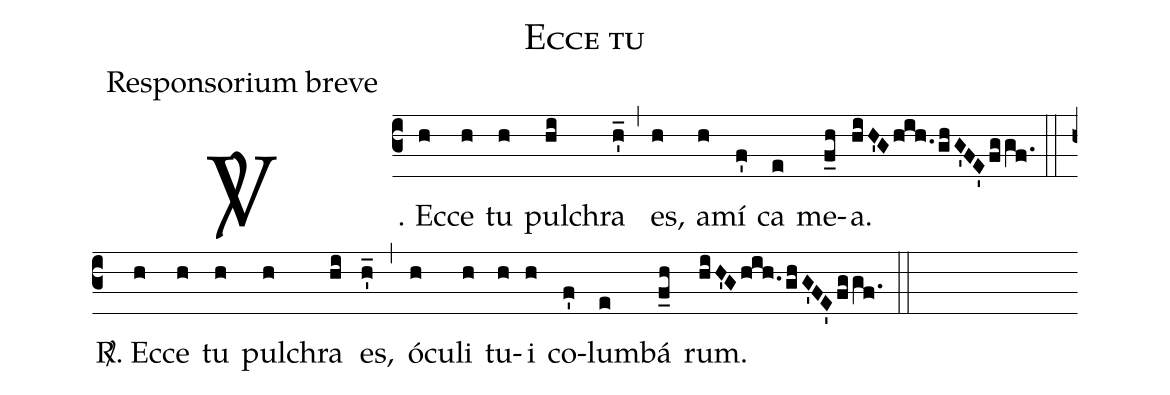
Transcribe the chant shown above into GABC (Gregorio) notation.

name:Ecce tu;
office-part:Responsorium breve;
%%
(c3)<sp>V/</sp>. Ec(h)ce(h) tu(h) pul(hi)chra(h'_) (,) es,(h) a(h)mí(f') ca(e) me(f_h)a.(hi/H'Ghih.gh/G'FE'fggf.) (::)
<sp>R/</sp>. Ec(h)ce(h) tu(h) pul(h)chra(hi) es,(h'_) (,) ócu(h)li(h) tu(h)i(h) co(f')lum(e)bá(f_h) rum.(hi/H'Ghih.gh/G'FE'fggf.) (::)
